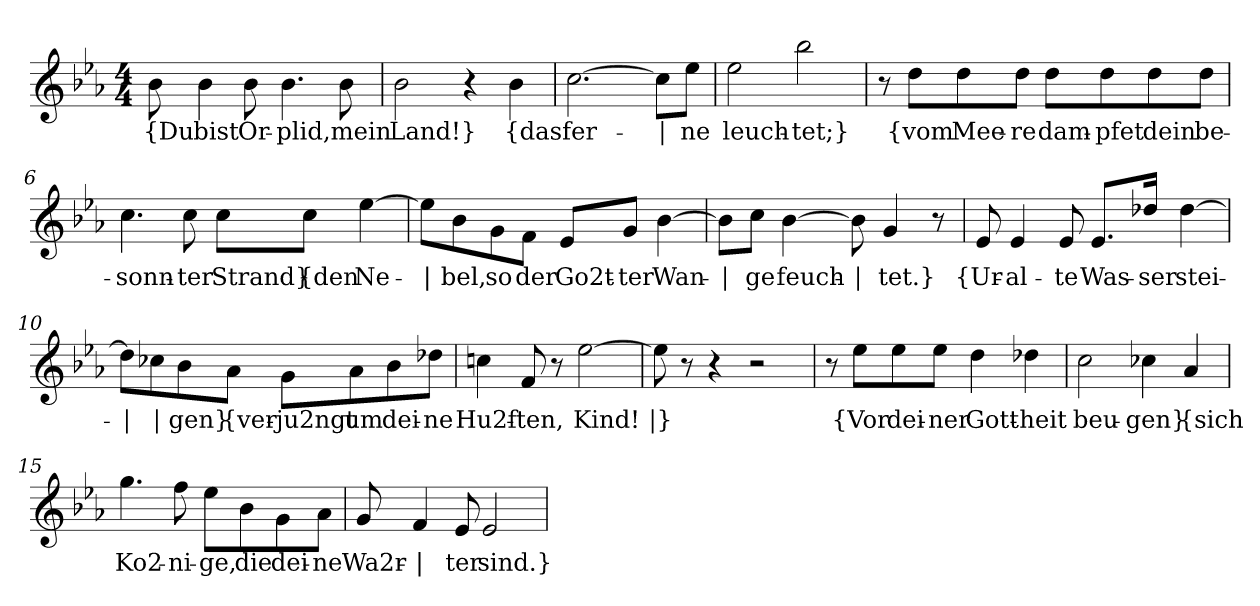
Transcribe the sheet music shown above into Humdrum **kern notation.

**kern	**text
*part1	*part1
*staff1	*staff1
*clefG2	*
*k[b-e-a-]	*
*M4/4	*
=1	=1
!	!LO:LY:b
8b-\	{Du
!	!LO:LY:b
4b-\	bist
!	!LO:LY:b
8b-\	Or-
!	!LO:LY:b
4.b-\	-plid,
!	!LO:LY:b
8b-\	mein
=2	=2
!	!LO:LY:b
2b-\	Land!}
4r	.
!	!LO:LY:b
4b-\	{das
=3	=3
!	!LO:LY:b
[2.cc\	fer-
!	!LO:LY:b
8cc\L]	|
!	!LO:LY:b
8ee-\J	-ne
=4	=4
!	!LO:LY:b
2ee-\	leuch-
!	!LO:LY:b
2bb-\	-tet;}
=5	=5
8r	.
!	!LO:LY:b
8dd\L	{vom
!	!LO:LY:b
8dd\	Mee-
!	!LO:LY:b
8dd\J	-re
!	!LO:LY:b
8dd\L	dam-
!	!LO:LY:b
8dd\	-pfet
!	!LO:LY:b
8dd\	dein
!	!LO:LY:b
8dd\J	be-
!!LO:LB:g=z
=6	=6
!	!LO:LY:b
4.cc\	-sonn-
!	!LO:LY:b
8cc\	-ter
!	!LO:LY:b
8cc\L	Strand}
!	!LO:LY:b
8cc\J	{den
!	!LO:LY:b
[4ee-\	Ne-
=7	=7
!	!LO:LY:b
8ee-\L]	|
!	!LO:LY:b
8b-\	-bel,
!	!LO:LY:b
8g\	so
!	!LO:LY:b
8f\J	der
!	!LO:LY:b
8e-/L	Go2t-
!	!LO:LY:b
8g/J	-ter
!	!LO:LY:b
[4b-\	Wan-
=8	=8
!	!LO:LY:b
8b-\L]	|
!	!LO:LY:b
8cc\J	-ge
!	!LO:LY:b
[4b-\	feuch-
!	!LO:LY:b
8b-\]	|
!	!LO:LY:b
4g/	-tet.}
8r	.
!!LO:LB:g=z
=9	=9
!	!LO:LY:b
8e-/	{Ur-
!	!LO:LY:b
4e-/	-al-
!	!LO:LY:b
8e-/	-te
!	!LO:LY:b
8.e-/L	Was-
!	!LO:LY:b
16dd-X/Jk	-ser
!	!LO:LY:b
[4dd-\	stei-
=10	=10
!	!LO:LY:b
8dd-\L]	|
!	!LO:LY:b
8cc-X\	|
!	!LO:LY:b
8b-\	-gen}
!	!LO:LY:b
8a-\J	{ver-
!	!LO:LY:b
8g\L	-ju2ngt
!	!LO:LY:b
8a-\	um
!	!LO:LY:b
8b-\	dei-
!	!LO:LY:b
8dd-X\J	-ne
=11	=11
!	!LO:LY:b
4ccn\	Hu2f-
!	!LO:LY:b
8f/	-ten,
8r	.
!	!LO:LY:b
[2ee-\	Kind!
=12	=12
!	!LO:LY:b
8ee-\]	|}
8r	.
4r	.
2r	.
!!LO:LB:g=z
=13	=13
8r	.
!	!LO:LY:b
8ee-\L	{Vor
!	!LO:LY:b
8ee-\	dei-
!	!LO:LY:b
8ee-\J	-ner
!	!LO:LY:b
4dd\	Gott-
!	!LO:LY:b
4dd-X\	-heit
=14	=14
!	!LO:LY:b
2cc\	beu-
!	!LO:LY:b
4cc-X\	-gen}
!	!LO:LY:b
4a-/	{sich
=15	=15
!	!LO:LY:b
4.gg\	Ko2-
!	!LO:LY:b
8ff\	-ni-
!	!LO:LY:b
8ee-\L	-ge,
!	!LO:LY:b
8b-\	die
!	!LO:LY:b
8g\	dei-
!	!LO:LY:b
8a-\J	-ne
=16	=16
!	!LO:LY:b
8g/	Wa2r-
!	!LO:LY:b
4f/	|
!	!LO:LY:b
8e-/	-ter
!	!LO:LY:b
2e-/	sind.}
=	=
*-	*-
